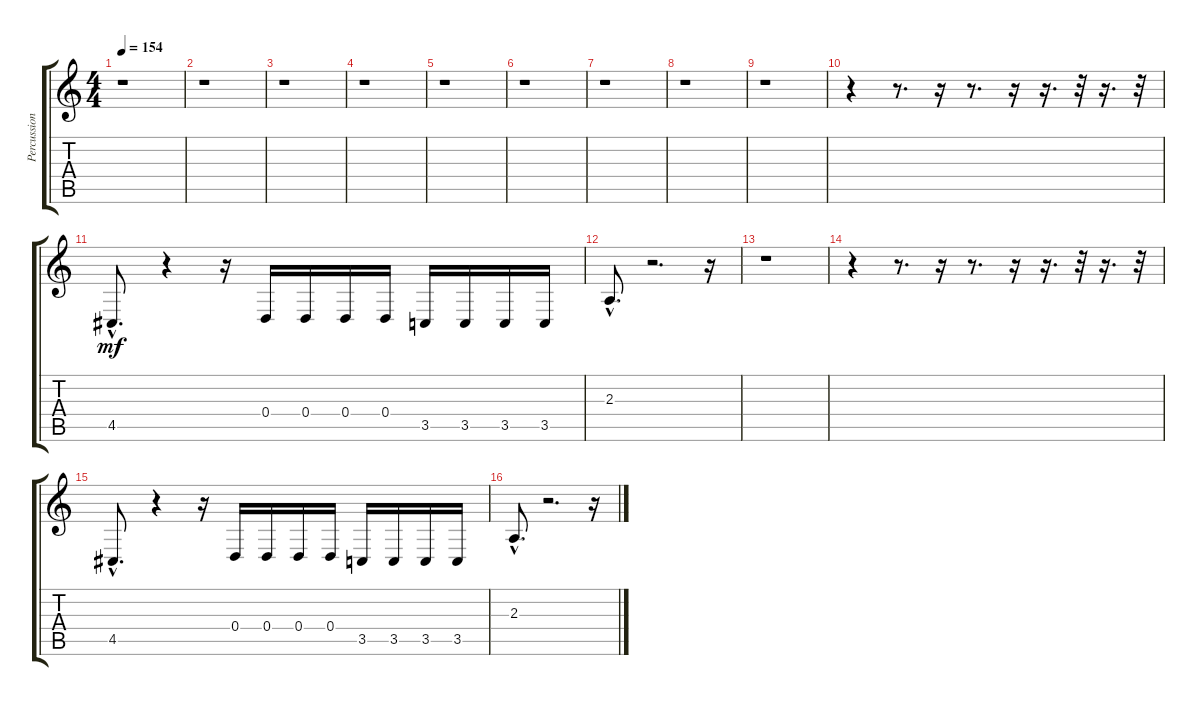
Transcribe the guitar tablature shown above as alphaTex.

\track ("Percussions" "Percussion") {instrument acousticgrandpiano}
\staff {score tabs}
\tuning (E4 B3 G3 D3 A2 E2) {hide}
\ts (4 4)
\tempo 154
\clef g2
\ks c
r.1{dy mf} |
r.1 |
r.1 |
r.1 |
r.1 |
r.1 |
r.1 |
r.1 |
r.1 |
r.4 r.8{d} r.16 r.8{d} r.16 r.16{d} r.32 r.16{d} r.32 |
4.5{hac}.8{d} r.4 r.16 0.4.16 0.4.16 0.4.16 0.4.16 3.5.16 3.5.16 3.5.16 3.5.16 |
2.3{hac}.8{d} r.2{d} r.16 |
r.1 |
r.4 r.8{d} r.16 r.8{d} r.16 r.16{d} r.32 r.16{d} r.32 |
4.5{hac}.8{d} r.4 r.16 0.4.16 0.4.16 0.4.16 0.4.16 3.5.16 3.5.16 3.5.16 3.5.16 |
2.3{hac}.8{d} r.2{d} r.16
